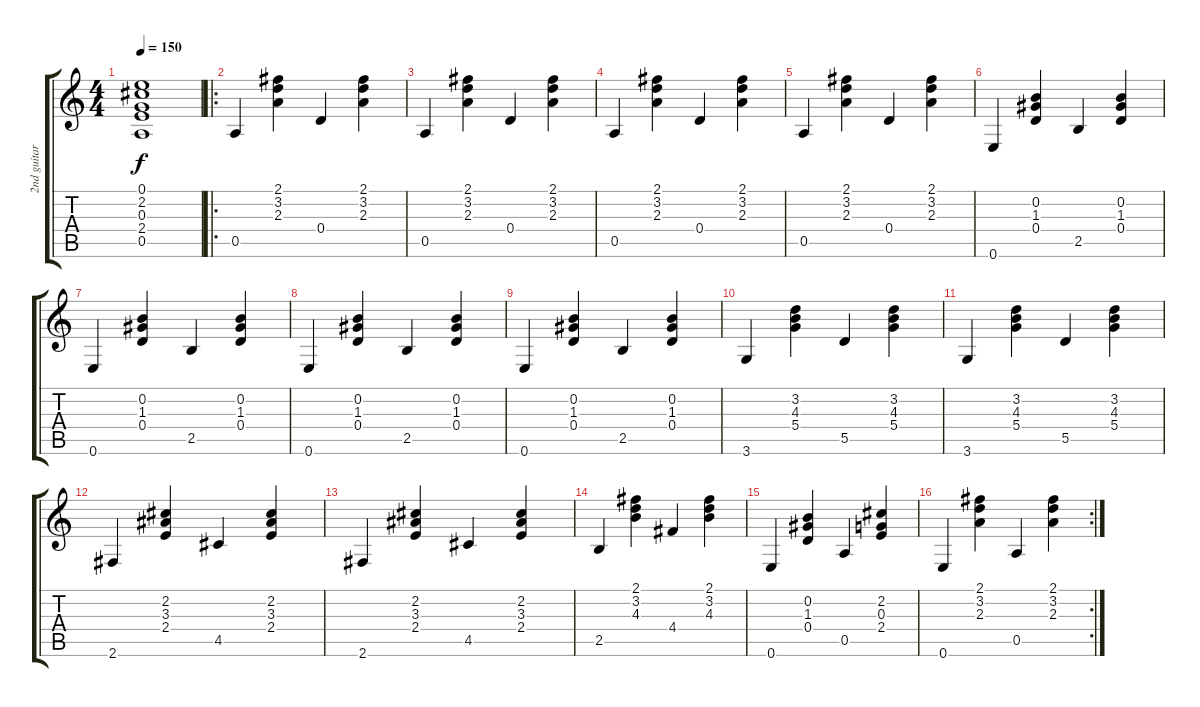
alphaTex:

\track ("2nd guitare" "2nd guitar") {instrument acousticguitarnylon}
\staff {score tabs}
\tuning (E4 B3 G3 D3 A2 E2) {hide}
\ts (4 4)
\tempo 150
\clef g2
\ks c
(0.1 2.2 0.3 2.4 0.5).1{dy f} |
\ro
0.5.4 (2.1 3.2 2.3).4 0.4.4 (2.1 3.2 2.3).4 |
0.5.4 (2.1 3.2 2.3).4 0.4.4 (2.1 3.2 2.3).4 |
0.5.4 (2.1 3.2 2.3).4 0.4.4 (2.1 3.2 2.3).4 |
0.5.4 (2.1 3.2 2.3).4 0.4.4 (2.1 3.2 2.3).4 |
0.6.4 (0.2 1.3 0.4).4 2.5.4 (0.2 1.3 0.4).4 |
0.6.4 (0.2 1.3 0.4).4 2.5.4 (0.2 1.3 0.4).4 |
0.6.4 (0.2 1.3 0.4).4 2.5.4 (0.2 1.3 0.4).4 |
0.6.4 (0.2 1.3 0.4).4 2.5.4 (0.2 1.3 0.4).4 |
3.6.4 (3.2 4.3 5.4).4 5.5.4 (3.2 4.3 5.4).4 |
3.6.4 (3.2 4.3 5.4).4 5.5.4 (3.2 4.3 5.4).4 |
2.6.4 (2.2 3.3 2.4).4 4.5.4 (2.2 3.3 2.4).4 |
2.6.4 (2.2 3.3 2.4).4 4.5.4 (2.2 3.3 2.4).4 |
2.5.4 (2.1 3.2 4.3).4 4.4.4 (2.1 3.2 4.3).4 |
0.6.4 (0.2 1.3 0.4).4 0.5.4 (2.2 0.3 2.4).4 |
\rc 2
0.6.4 (2.1 3.2 2.3).4 0.5.4 (2.1 3.2 2.3).4
